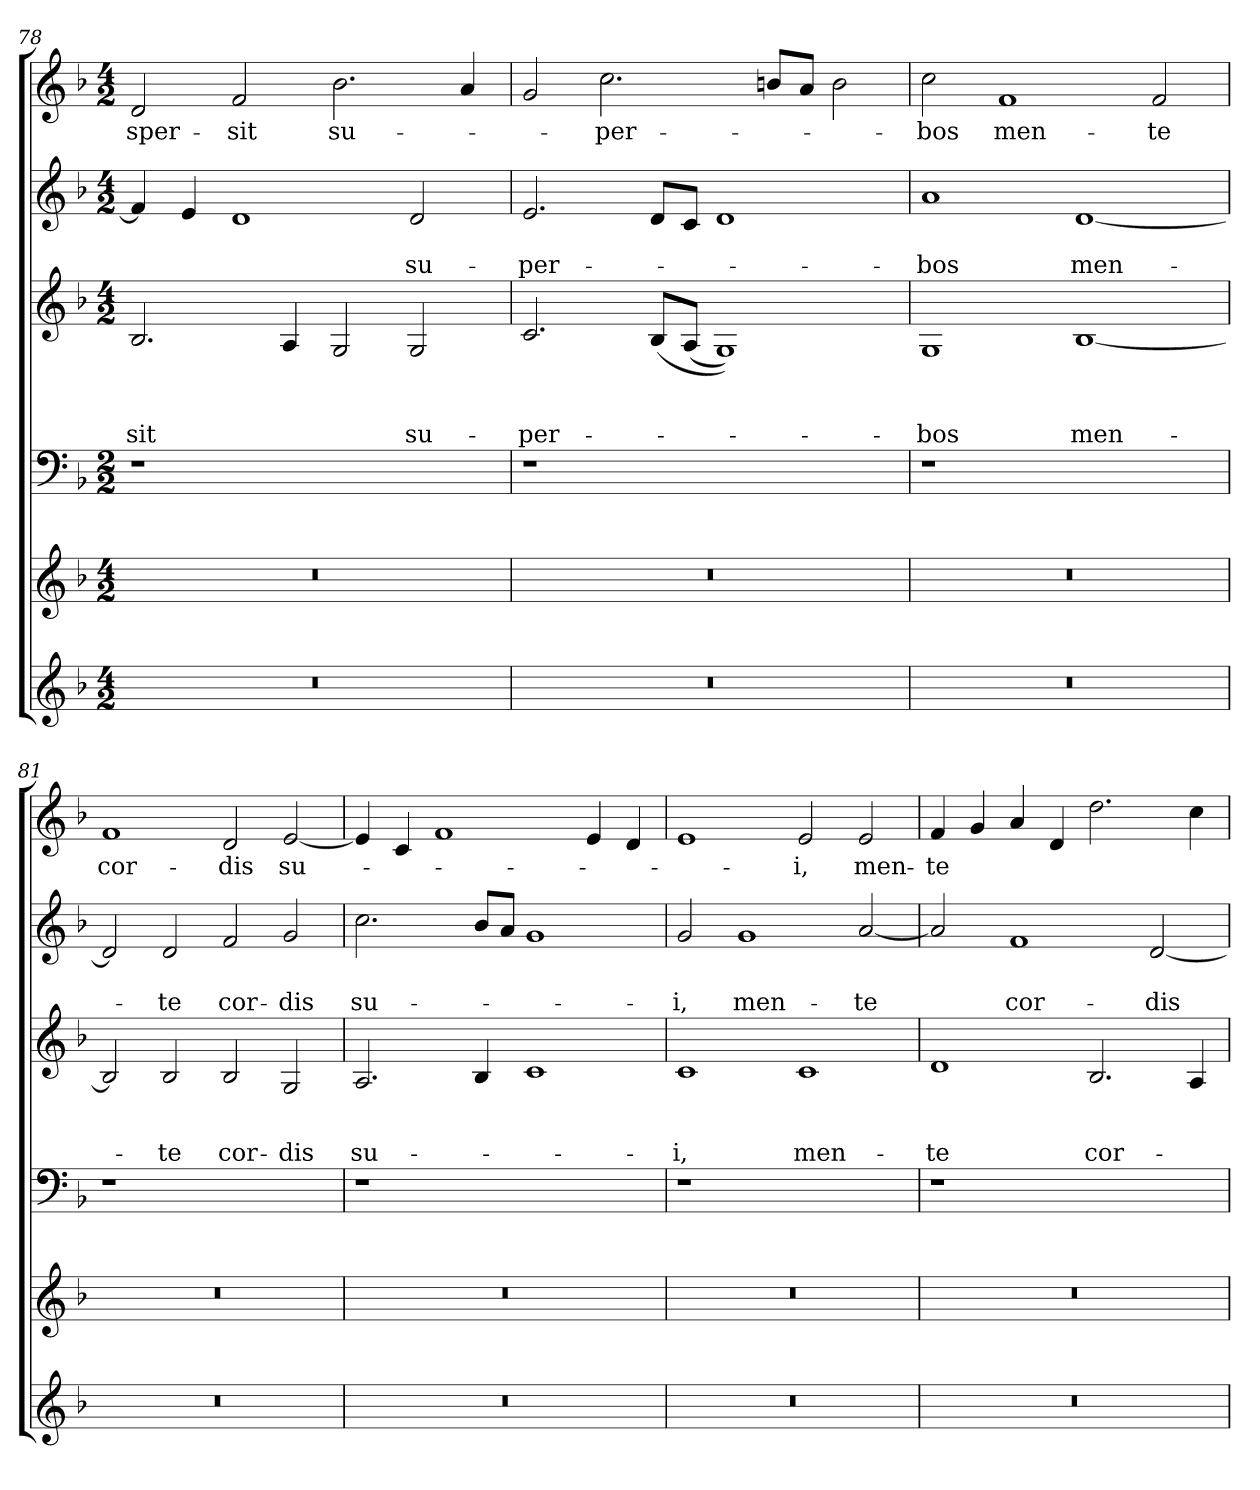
**kern	**kern	**kern	**kern	**text	**text	**text	**kern	**text	**text	**kern	**text
*part6	*part5	*part4	*part3	*part3	*part3	*part3	*part2	*part2	*part2	*part1	*part1
*staff6	*staff5	*staff4	*staff3	*staff3	*staff3	*staff3	*staff2	*staff2	*staff2	*staff1	*staff1
*clefG2	*clefG2	*clefF4	*clefG2	*	*	*	*clefG2	*	*	*clefG2	*
*k[b-]	*k[b-]	*k[b-]	*k[b-]	*	*	*	*k[b-]	*	*	*k[b-]	*
*F:	*F:	*F:	*F:	*	*	*	*F:	*	*	*F:	*
*M4/2	*M4/2	*M2/2	*M4/2	*	*	*	*M4/2	*	*	*M4/2	*
=78	=78	=78	=78	=78	=78	=78	=78	=78	=78	=78	=78
!	!	!	!	!	!	!LO:LY:b	!	!	!	!	!LO:LY:b
0r	0r	1r	2.B-/	.	.	-sit	4f/]	.	.	2d/	-sper-
.	.	.	.	.	.	.	4e/	.	.	.	.
!	!	!	!	!	!	!	!	!	!	!	!LO:LY:b
.	.	.	.	.	.	.	1d	.	.	2f/	-sit
.	.	.	4A/	.	.	.	.	.	.	.	.
!	!	!	!	!	!	!	!	!	!	!	!LO:LY:b
.	.	1ryy	2G/	.	.	.	.	.	.	2.b-\	su-
!	!	!	!	!	!	!LO:LY:b	!	!	!LO:LY:b	!	!
.	.	.	2G/	.	.	su-	2d/	.	su-	.	.
.	.	.	.	.	.	.	.	.	.	4a</	.
!!LO:LB:g=z
=79	=79	=79	=79	=79	=79	=79	=79	=79	=79	=79	=79
!	!	!	!	!	!	!LO:LY:b	!	!	!LO:LY:b	!	!
0r	0r	1r	2.c/	.	.	-per-	2.e/	.	-per-	2g/	.
!	!	!	!	!	!	!	!	!	!	!	!LO:LY:b
.	.	.	.	.	.	.	.	.	.	2.cc\	-per-
.	.	.	(>8B-/L	.	.	.	8d/L	.	.	.	.
.	.	.	(<8A/J	.	.	.	8c/J	.	.	.	.
.	.	1ryy	1G))	.	.	.	1d	.	.	.	.
.	.	.	.	.	.	.	.	.	.	8b/L	.
.	.	.	.	.	.	.	.	.	.	8a/J	.
.	.	.	.	.	.	.	.	.	.	2b\	.
=80	=80	=80	=80	=80	=80	=80	=80	=80	=80	=80	=80
!	!	!	!	!	!	!LO:LY:b	!	!	!LO:LY:b	!	!LO:LY:b
0r	0r	1r	1G	.	.	-bos	1a	.	-bos	2cc\	-bos
!	!	!	!	!	!	!	!	!	!	!	!LO:LY:b
.	.	.	.	.	.	.	.	.	.	1f	men-
!	!	!	!	!	!	!LO:LY:b	!	!	!LO:LY:b	!	!
.	.	1ryy	[<1B-	.	.	men-	[<1d	.	men-	.	.
!	!	!	!	!	!	!	!	!	!	!	!LO:LY:b
.	.	.	.	.	.	.	.	.	.	2f/	-te
=81	=81	=81	=81	=81	=81	=81	=81	=81	=81	=81	=81
!	!	!	!	!	!	!	!	!	!	!	!LO:LY:b
0r	0r	1r	2B-/]	.	.	.	2d/]	.	.	1f	cor-
!	!	!	!	!	!	!LO:LY:b	!	!	!LO:LY:b	!	!
.	.	.	2B-/	.	.	-te	2d/	.	-te	.	.
!	!	!	!	!	!	!LO:LY:b	!	!	!LO:LY:b	!	!LO:LY:b
.	.	1ryy	2B-/	.	.	cor-	2f/	.	cor-	2d/	-dis
!	!	!	!	!	!	!LO:LY:b:rj	!	!	!LO:LY:b:rj	!	!LO:LY:b
.	.	.	2G/	.	.	-dis	2g/	.	-dis	[<2e/	su-
=82	=82	=82	=82	=82	=82	=82	=82	=82	=82	=82	=82
!	!	!	!	!	!	!LO:LY:b	!	!	!LO:LY:b	!	!
0r	0r	1r	2.A/	.	.	su-	2.cc\	.	su-	4e/]	.
.	.	.	.	.	.	.	.	.	.	4c/	.
.	.	.	.	.	.	.	.	.	.	1f	.
.	.	.	4B-/	.	.	.	8b-/L	.	.	.	.
.	.	.	.	.	.	.	8a/J	.	.	.	.
.	.	1ryy	1c	.	.	.	1g	.	.	.	.
.	.	.	.	.	.	.	.	.	.	4e/	.
.	.	.	.	.	.	.	.	.	.	4d/	.
=83	=83	=83	=83	=83	=83	=83	=83	=83	=83	=83	=83
!	!	!	!	!	!	!LO:LY:b	!	!	!LO:LY:b	!	!
0r	0r	1r	1c	.	.	-i,	2g/	.	-i,	1e	.
!	!	!	!	!	!	!	!	!	!LO:LY:b	!	!
.	.	.	.	.	.	.	1g	.	men-	.	.
!	!	!	!	!	!	!LO:LY:b	!	!	!	!	!LO:LY:b
.	.	1ryy	1c	.	.	men-	.	.	.	2e/	-i,
!	!	!	!	!	!	!	!	!	!LO:LY:b	!	!LO:LY:b
.	.	.	.	.	.	.	[<2a/	.	-te	2e/	men-
=84	=84	=84	=84	=84	=84	=84	=84	=84	=84	=84	=84
!	!	!	!	!	!	!LO:LY:b	!	!	!	!	!LO:LY:b
0r	0r	1r	1d	.	.	-te	2a/]	.	.	4f/	-te
.	.	.	.	.	.	.	.	.	.	4g/	.
!	!	!	!	!	!	!	!	!	!LO:LY:b	!	!
.	.	.	.	.	.	.	1f	.	cor-	4a/	.
.	.	.	.	.	.	.	.	.	.	4d/	.
!	!	!	!	!	!	!LO:LY:b	!	!	!	!	!
.	.	1ryy	2.B-/	.	.	cor-	.	.	.	2.dd\	.
!	!	!	!	!	!	!	!	!	!LO:LY:b	!	!
.	.	.	.	.	.	.	[<2d/	.	-dis	.	.
.	.	.	4A/	.	.	.	.	.	.	4cc\	.
=	=	=	=	=	=	=	=	=	=	=	=
*-	*-	*-	*-	*-	*-	*-	*-	*-	*-	*-	*-
